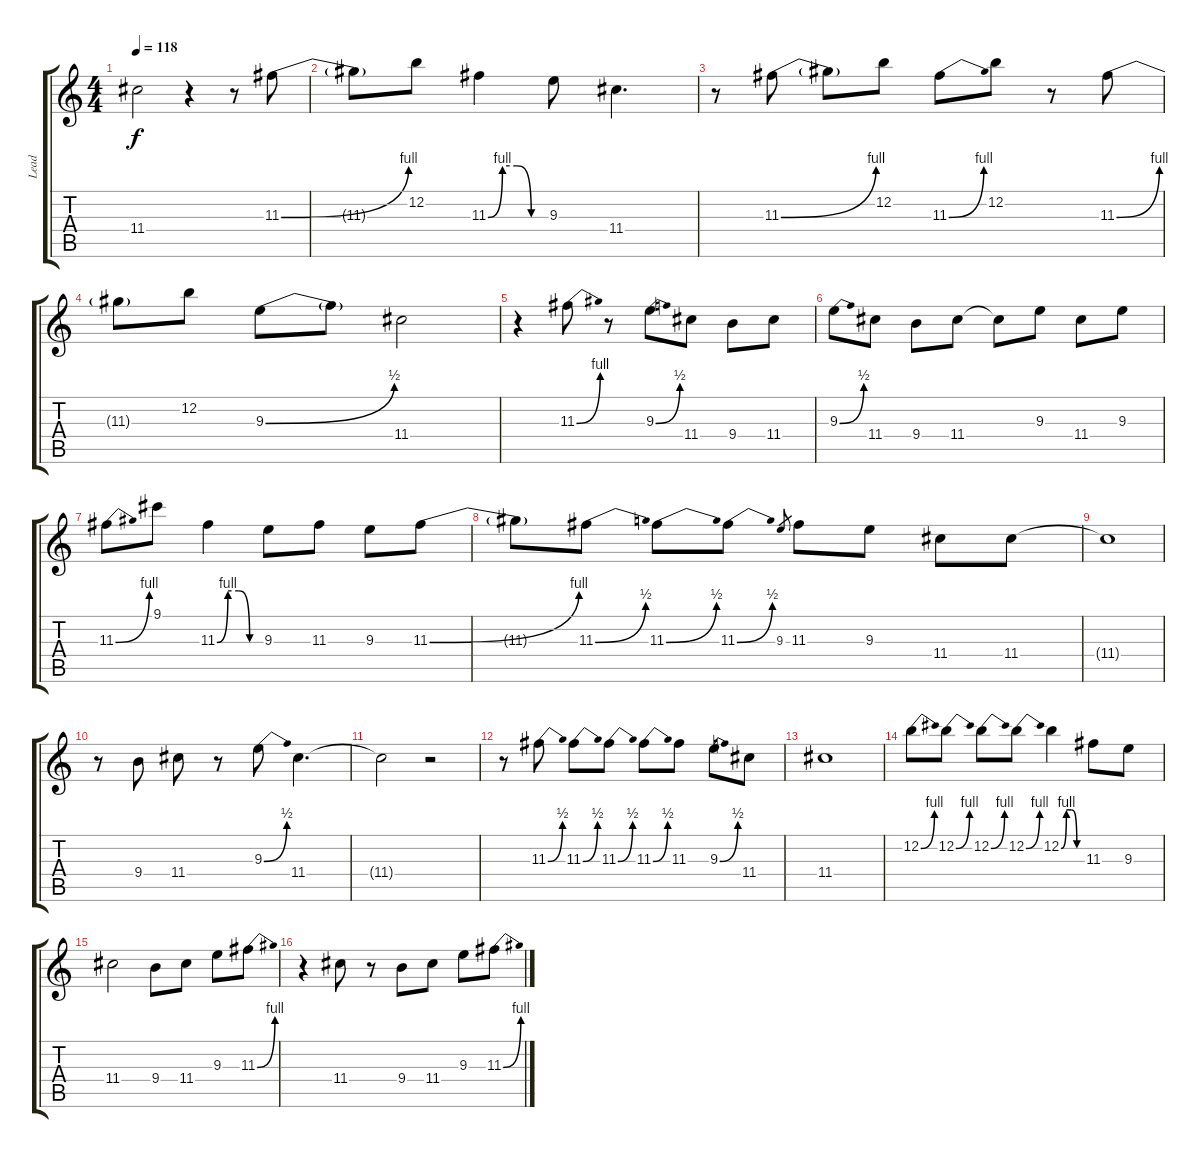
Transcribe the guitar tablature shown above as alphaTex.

\track ("Lead" "Lead") {instrument distortionguitar}
\staff {score tabs}
\tuning (E4 B3 G3 D3 A2 E2) {hide}
\ts (4 4)
\tempo 118
\clef g2
\ks c
11.4{t}.2{dy f} r.4 r.8 11.3{be (bend 0 0 60 4)}.8 |
11.3{t}.8 12.2.8 11.3{be (custom 0 0 15 4 30 4 45 0 60 0)}.4 9.3.8 11.4.4{d} |
r.8 11.3{be (bend 0 0 60 4)}.8 11.3{t}.8 12.2.8 11.3{be (bend 0 0 60 4)}.8 12.2.8 r.8 11.3{be (bend 0 0 60 4)}.8 |
11.3{t}.8 12.2.8 9.3{be (bend 0 0 60 2)}.8 9.3{t}.8 11.4.2 |
r.4 11.3{be (bend 0 0 60 4)}.8 r.8 9.3{be (bend 0 0 60 2)}.8 11.4.8 9.4.8 11.4.8 |
9.3{be (bend 0 0 60 2)}.8 11.4.8 9.4.8 11.4.8 11.4{t}.8 9.3.8 11.4.8 9.3.8 |
11.3{be (bend 0 0 60 4)}.8 9.1.8 11.3{be (custom 0 0 15 4 30 4 45 0 60 0)}.4 9.3.8 11.3.8 9.3.8 11.3{be (bend 0 0 60 4)}.8 |
11.3{t}.8 11.3{be (bend 0 0 60 2)}.8 11.3{be (bend 0 0 60 2)}.8 11.3{be (bend 0 0 60 2)}.8 9.3.8{gr} 11.3.8 9.3.8 11.4.8 11.4.8 |
11.4{t}.1 |
r.8 9.4.8 11.4.8 r.8 9.3{be (bend 0 0 60 2)}.8 11.4.4{d} |
11.4{t}.2 r.2 |
r.8 11.3{be (bend 0 0 60 2)}.8 11.3{be (bend 0 0 60 2)}.8 11.3{be (bend 0 0 60 2)}.8 11.3{be (bend 0 0 60 2)}.8 11.3.8 9.3{be (bend 0 0 60 2)}.8 11.4.8 |
11.4.1 |
12.2{be (bend 0 0 60 4)}.8 12.2{be (bend 0 0 60 4)}.8 12.2{be (bend 0 0 60 4)}.8 12.2{be (bend 0 0 60 4)}.8 12.2{be (custom 0 0 15 4 30 4 45 0 60 0)}.4 11.3.8 9.3.8 |
11.4.2 9.4.8 11.4.8 9.3.8 11.3{be (bend 0 0 60 4)}.8 |
r.4 11.4.8 r.8 9.4.8 11.4.8 9.3.8 11.3{be (bend 0 0 60 4)}.8
